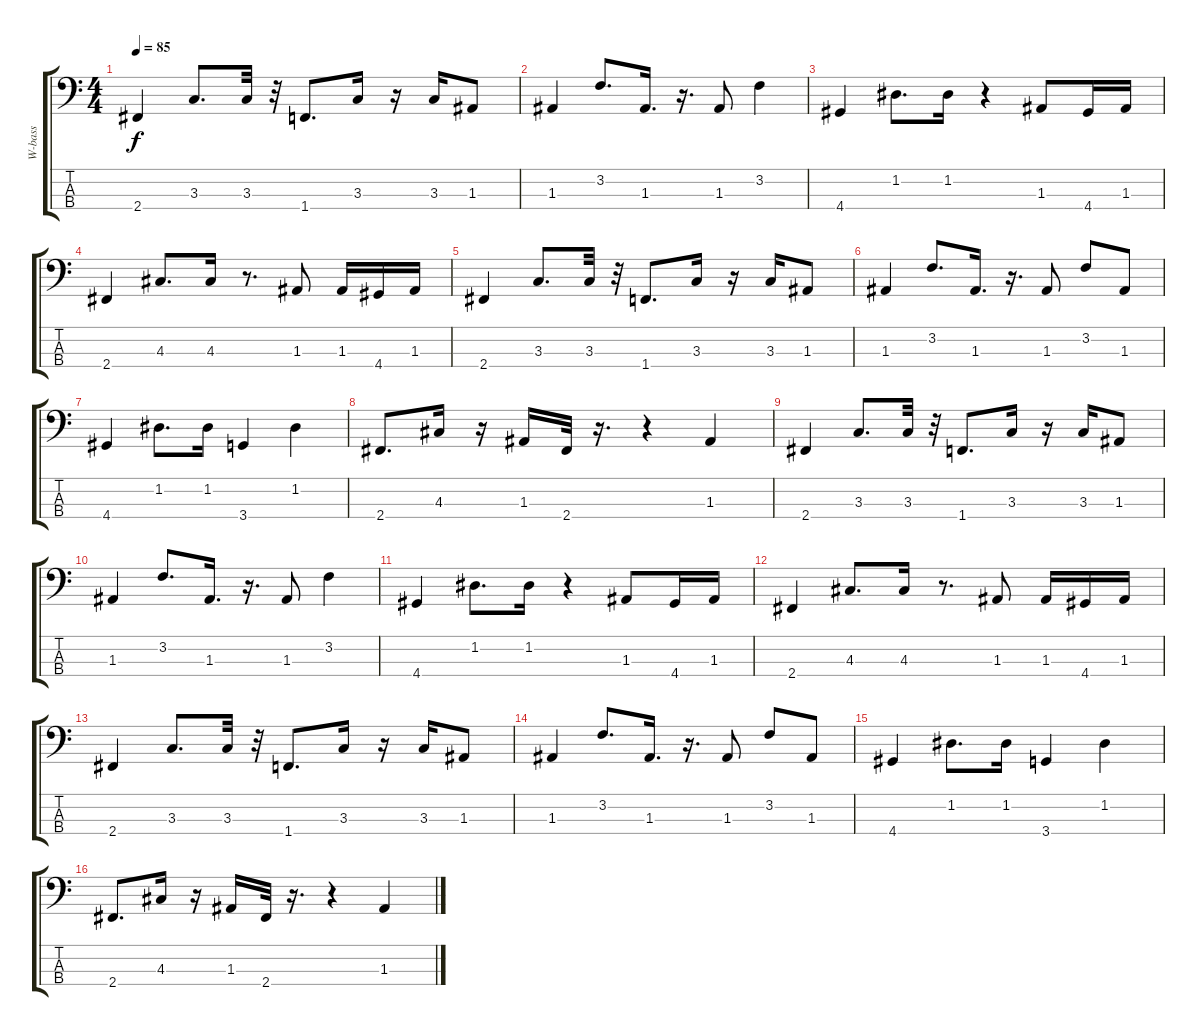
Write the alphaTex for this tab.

\track ("W-bass" "W-bass") {instrument acousticguitarnylon}
\staff {score tabs}
\tuning (G2 D2 A1 E1) {hide}
\ts (4 4)
\tempo 85
\clef f4
\ks c
2.4.4{dy f} 3.3.8{d} 3.3.32 r.32 1.4.8{d} 3.3.16 r.16 3.3.16 1.3.8 |
1.3.4 3.2.8{d} 1.3.16{d} r.16{d} 1.3.8 3.2.4 |
4.4.4 1.2.8{d} 1.2.16 r.4 1.3.8 4.4.16 1.3.16 |
2.4.4 4.3.8{d} 4.3.16 r.8{d} 1.3.8 1.3.16 4.4.16 1.3.16 |
2.4.4 3.3.8{d} 3.3.32 r.32 1.4.8{d} 3.3.16 r.16 3.3.16 1.3.8 |
1.3.4 3.2.8{d} 1.3.16{d} r.16{d} 1.3.8 3.2.8 1.3.8 |
4.4.4 1.2.8{d} 1.2.16 3.4.4 1.2.4 |
2.4.8{d} 4.3.16{volume 11} r.16 1.3.16{volume 11} 2.4.32{volume 11} r.16{d} r.4{volume 11} 1.3.4{volume 11} |
2.4.4{volume 10} 3.3.8{d volume 10} 3.3.32{volume 10} r.32 1.4.8{d volume 10} 3.3.16{volume 10} r.16 3.3.16{volume 10} 1.3.8{volume 10} |
1.3.4{volume 10} 3.2.8{d volume 9} 1.3.16{d volume 9} r.16{d} 1.3.8{volume 9} 3.2.4{volume 9} |
4.4.4{volume 8} 1.2.8{d volume 8} 1.2.16{volume 8} r.4{volume 8} 1.3.8{volume 8} 4.4.16{volume 7} 1.3.16{volume 7} |
2.4.4{volume 7} 4.3.8{d volume 7} 4.3.16{volume 7} r.8{d volume 7} 1.3.8{volume 6} 1.3.16{volume 6} 4.4.16{volume 6} 1.3.16{volume 6} |
2.4.4{volume 6} 3.3.8{d volume 6} 3.3.32{volume 6} r.32 1.4.8{d volume 6} 3.3.16{volume 6} r.16 3.3.16{volume 5} 1.3.8{volume 5} |
1.3.4{volume 5} 3.2.8{d volume 5} 1.3.16{d volume 5} r.16{d} 1.3.8{volume 4} 3.2.8{volume 4} 1.3.8{volume 4} |
4.4.4{volume 4} 1.2.8{d volume 4} 1.2.16{volume 4} 3.4.4{volume 4} 1.2.4{volume 3} |
2.4.8{d volume 3} 4.3.16{volume 3} r.16 1.3.16{volume 3} 2.4.32{volume 3} r.16{d} r.4{volume 2} 1.3.4{volume 2}
